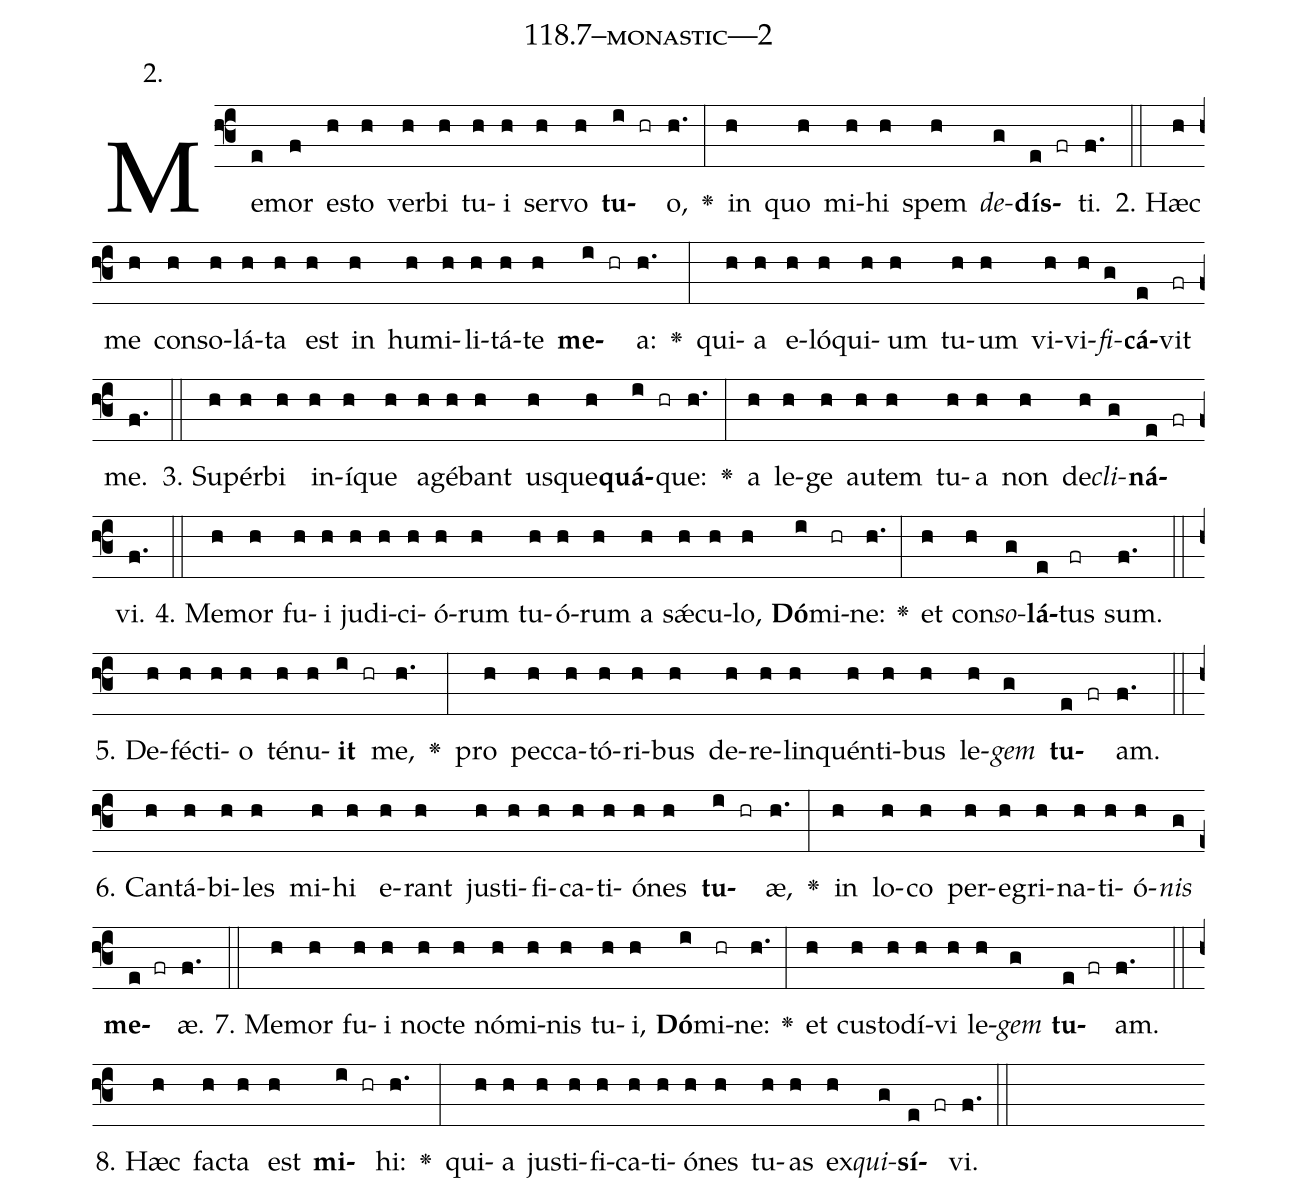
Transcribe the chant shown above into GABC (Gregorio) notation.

name: 118.7--monastic---2;
annotation: 2.;
%%
(f3)Me(e)mor(f) es(h)to(h) ver(h)bi(h) tu(h)i(h) ser(h)vo(h) <b>tu</b>(i hr)o,(h.) <v>\greheightstar</v>(:) in(h) quo(h) mi(h)hi(h) spem(h) <i>de</i>(g)<b>dís</b>(e fr)ti.(f.) (::)
2. Hæc(h) me(h) con(h)so(h)lá(h)ta(h) est(h) in(h) hu(h)mi(h)li(h)tá(h)te(h) <b>me</b>(i hr)a:(h.) <v>\greheightstar</v>(:) qui(h)a(h) e(h)ló(h)qui(h)um(h) tu(h)um(h) vi(h)vi(h)<i>fi</i>(g)<b>cá</b>(e)vit(fr) me.(f.) (::)
3. Su(h)pér(h)bi(h) in(h)í(h)que(h) a(h)gé(h)bant(h) us(h)que(h)<b>quá</b>(i hr)que:(h.) <v>\greheightstar</v>(:) a(h) le(h)ge(h) au(h)tem(h) tu(h)a(h) non(h) de(h)<i>cli</i>(g)<b>ná</b>(e fr)vi.(f.) (::)
4. Me(h)mor(h) fu(h)i(h) ju(h)di(h)ci(h)ó(h)rum(h) tu(h)ó(h)rum(h) a(h) sǽ(h)cu(h)lo,(h) <b>Dó</b>(i)mi(hr)ne:(h.) <v>\greheightstar</v>(:) et(h) con(h)<i>so</i>(g)<b>lá</b>(e)tus(fr) sum.(f.) (::)
5. De(h)féc(h)ti(h)o(h) té(h)nu(h)<b>it</b>(i hr) me,(h.) <v>\greheightstar</v>(:) pro(h) pec(h)ca(h)tó(h)ri(h)bus(h) de(h)re(h)lin(h)quén(h)ti(h)bus(h) le(h)<i>gem</i>(g) <b>tu</b>(e fr)am.(f.) (::)
6. Can(h)tá(h)bi(h)les(h) mi(h)hi(h) e(h)rant(h) jus(h)ti(h)fi(h)ca(h)ti(h)ó(h)nes(h) <b>tu</b>(i hr)æ,(h.) <v>\greheightstar</v>(:) in(h) lo(h)co(h) per(h)e(h)gri(h)na(h)ti(h)ó(h)<i>nis</i>(g) <b>me</b>(e fr)æ.(f.) (::)
7. Me(h)mor(h) fu(h)i(h) noc(h)te(h) nó(h)mi(h)nis(h) tu(h)i,(h) <b>Dó</b>(i)mi(hr)ne:(h.) <v>\greheightstar</v>(:) et(h) cus(h)to(h)dí(h)vi(h) le(h)<i>gem</i>(g) <b>tu</b>(e fr)am.(f.) (::)
8. Hæc(h) fac(h)ta(h) est(h) <b>mi</b>(i hr)hi:(h.) <v>\greheightstar</v>(:) qui(h)a(h) jus(h)ti(h)fi(h)ca(h)ti(h)ó(h)nes(h) tu(h)as(h) ex(h)<i>qui</i>(g)<b>sí</b>(e fr)vi.(f.) (::)
